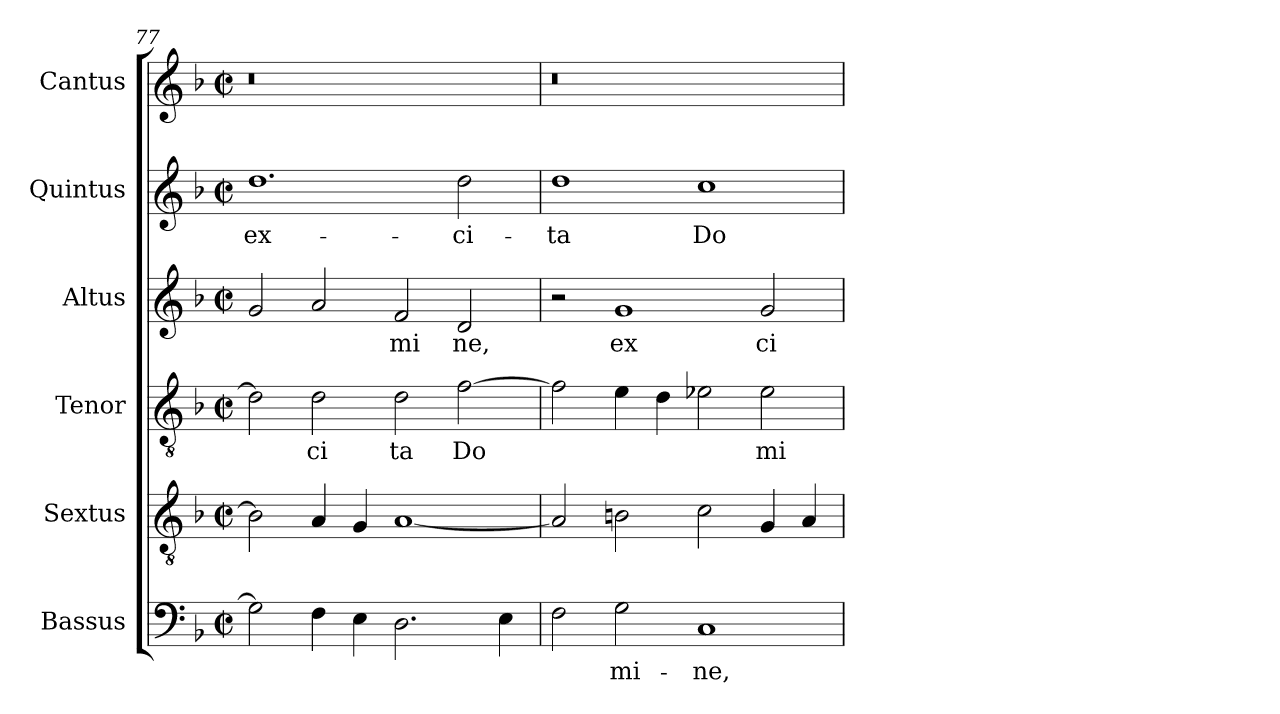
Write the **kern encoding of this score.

**kern	**text	**kern	**kern	**text	**kern	**text	**kern	**text	**kern
*part6	*part6	*part5	*part4	*part4	*part3	*part3	*part2	*part2	*part1
*staff6	*staff6	*staff5	*staff4	*staff4	*staff3	*staff3	*staff2	*staff2	*staff1
*I"Bassus	*	*I"Sextus	*I"Tenor	*	*I"Altus	*	*I"Quintus	*	*I"Cantus
!!LO:PB:g=z
*clefF4	*	*clefGv2	*clefGv2	*	*clefG2	*	*clefG2	*	*clefG2
*k[b-]	*	*k[b-]	*k[b-]	*	*k[b-]	*	*k[b-]	*	*k[b-]
*F:	*	*F:	*F:	*	*F:	*	*F:	*	*F:
*M2/2	*	*M2/2	*M2/2	*	*M2/2	*	*M2/2	*	*M2/2
*met(c|)	*	*met(c|)	*met(c|)	*	*met(c|)	*	*met(c|)	*	*met(c|)
=77	=77	=77	=77	=77	=77	=77	=77	=77	=77
!	!	!	!	!	!	!	!	!LO:LY:b:cj	!
2G\]	.	2B-\]	2d\]	.	2g/	.	1.dd	ex-	0r
!	!	!	!	!LO:LY:b:cj	!	!	!	!	!
4F\	.	4A/	2d\	-ci	2a/	.	.	.	.
4E\	.	4G/	.	.	.	.	.	.	.
!	!	!	!	!LO:LY:b:cj	!	!LO:LY:b:cj	!	!	!
2.D\	.	[<1A	2d\	ta	2f/	-mi	.	.	.
!	!	!	!	!LO:LY:b	!	!LO:LY:b:cj	!	!LO:LY:b:cj	!
.	.	.	[>2f\	Do	2d/	ne,	2dd\	-ci-	.
4E\	.	.	.	.	.	.	.	.	.
=78	=78	=78	=78	=78	=78	=78	=78	=78	=78
!	!	!	!	!	!	!	!	!LO:LY:b:cj	!
2F\	.	2A/]	2f\]	.	2r	.	1dd	-ta	0r
!	!LO:LY:b:cj	!	!	!	!	!LO:LY:b:cj	!	!	!
2G\	mi-	2Bn\	4e\	.	1g	ex	.	.	.
.	.	.	4d\	.	.	.	.	.	.
!	!LO:LY:b:cj	!	!	!	!	!	!	!LO:LY:b:cj	!
1C	-ne,	2c\	2e-X\	.	.	.	1cc	Do-	.
!	!	!	!	!LO:LY:b:cj	!	!LO:LY:b:cj	!	!	!
.	.	4G/	2e-\	mi	2g/	ci	.	.	.
.	.	4A/	.	.	.	.	.	.	.
=	=	=	=	=	=	=	=	=	=
*-	*-	*-	*-	*-	*-	*-	*-	*-	*-
